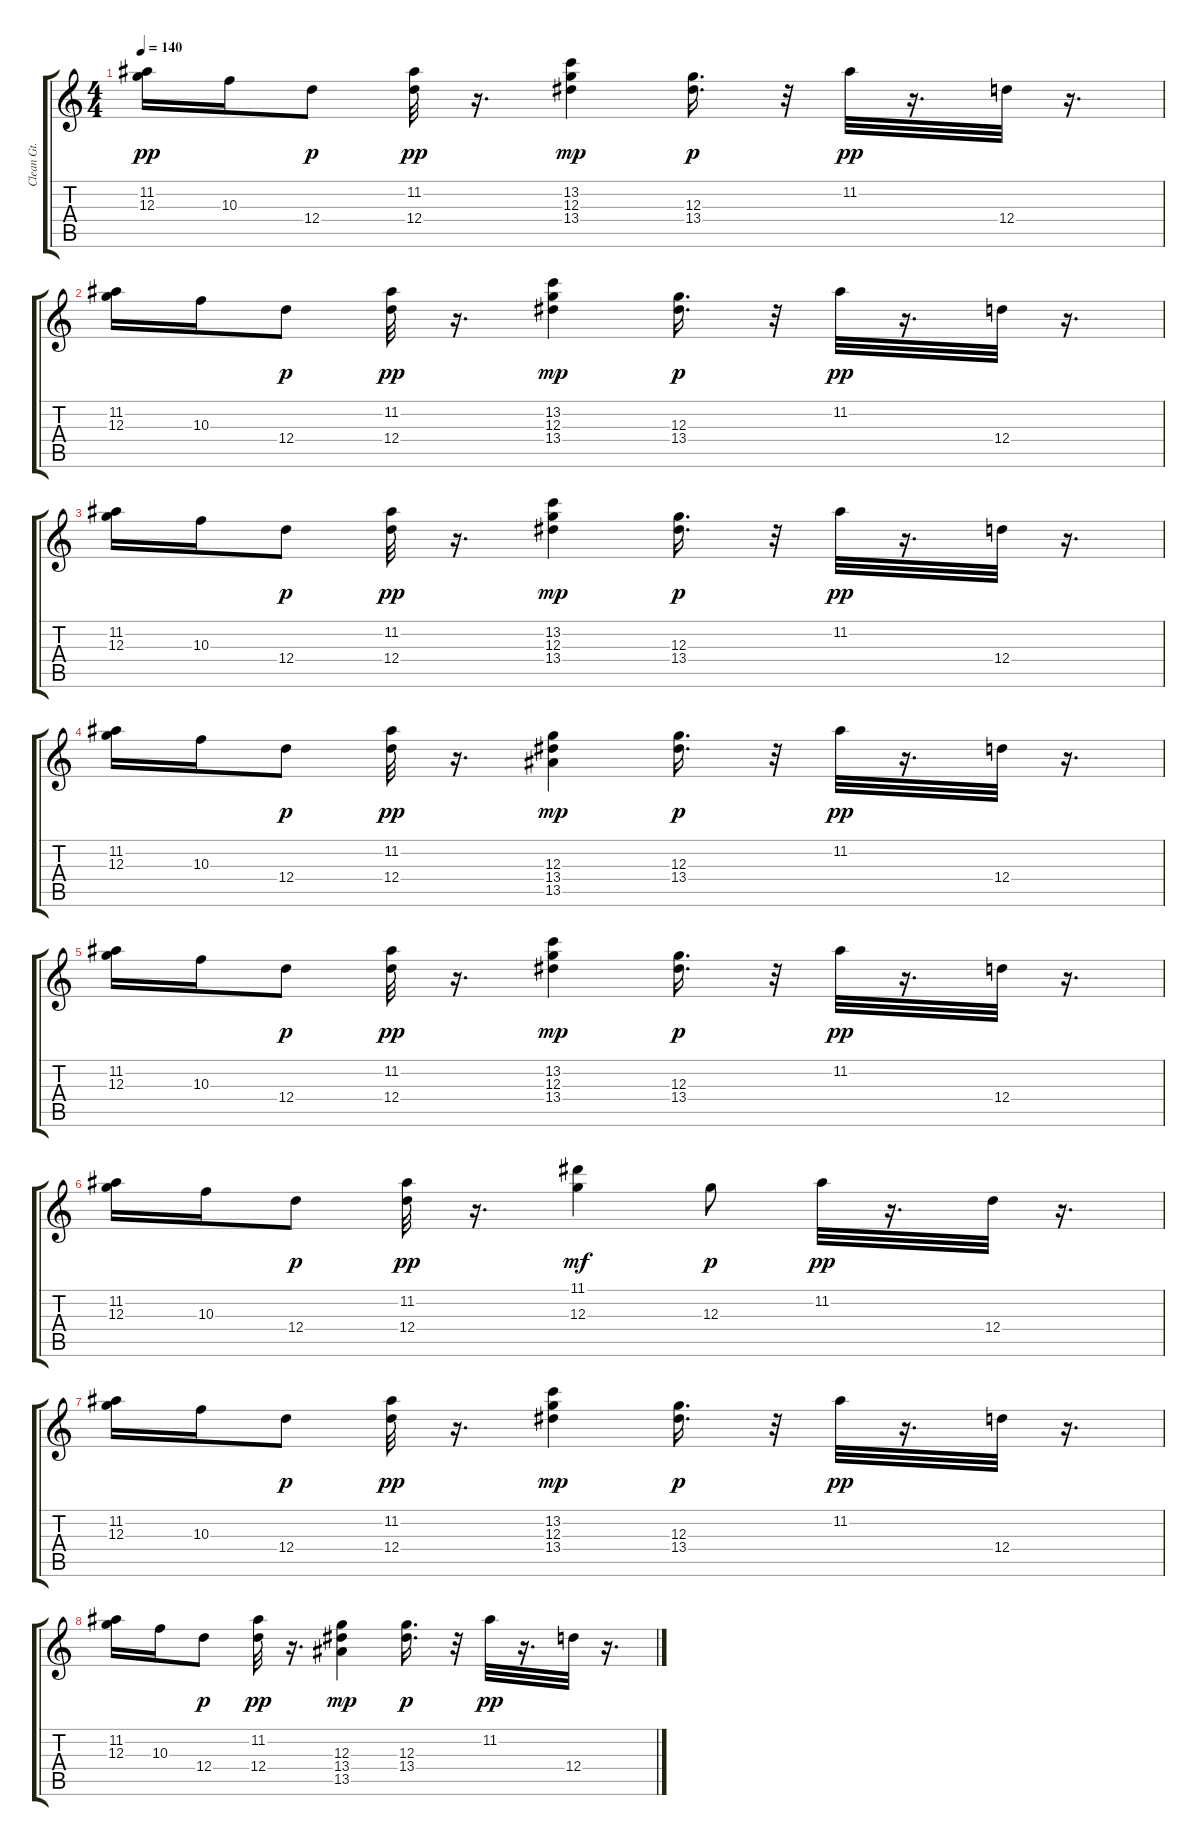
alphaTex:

\track ("Clean Gt.           " "Clean Gt. ") {instrument electricguitarclean}
\staff {score tabs}
\tuning (E4 B3 G3 D3 A2 E2) {hide}
\ts (4 4)
\tempo 140
\clef g2
\ks c
(11.2 12.3).16{dy pp} 10.3.16 12.4.8{dy p} (11.2 12.4).32{dy pp} r.16{d} (13.2 12.3 13.4).4{dy mp} (12.3 13.4).16{d dy p} r.32 11.2.32{dy pp} r.16{d} 12.4.32 r.16{d} |
(11.2 12.3).16 10.3.16 12.4.8{dy p} (11.2 12.4).32{dy pp} r.16{d} (13.2 12.3 13.4).4{dy mp} (12.3 13.4).16{d dy p} r.32 11.2.32{dy pp} r.16{d} 12.4.32 r.16{d} |
(11.2 12.3).16 10.3.16 12.4.8{dy p} (11.2 12.4).32{dy pp} r.16{d} (13.2 12.3 13.4).4{dy mp} (12.3 13.4).16{d dy p} r.32 11.2.32{dy pp} r.16{d} 12.4.32 r.16{d} |
(11.2 12.3).16 10.3.16 12.4.8{dy p} (11.2 12.4).32{dy pp} r.16{d} (12.3 13.4 13.5).4{dy mp} (12.3 13.4).16{d dy p} r.32 11.2.32{dy pp} r.16{d} 12.4.32 r.16{d} |
(11.2 12.3).16 10.3.16 12.4.8{dy p} (11.2 12.4).32{dy pp} r.16{d} (13.2 12.3 13.4).4{dy mp} (12.3 13.4).16{d dy p} r.32 11.2.32{dy pp} r.16{d} 12.4.32 r.16{d} |
(11.2 12.3).16 10.3.16 12.4.8{dy p} (11.2 12.4).32{dy pp} r.16{d} (11.1 12.3).4{dy mf} 12.3.8{dy p} 11.2.32{dy pp} r.16{d} 12.4.32 r.16{d} |
(11.2 12.3).16 10.3.16 12.4.8{dy p} (11.2 12.4).32{dy pp} r.16{d} (13.2 12.3 13.4).4{dy mp} (12.3 13.4).16{d dy p} r.32 11.2.32{dy pp} r.16{d} 12.4.32 r.16{d} |
(11.2 12.3).16 10.3.16 12.4.8{dy p} (11.2 12.4).32{dy pp} r.16{d} (12.3 13.4 13.5).4{dy mp} (12.3 13.4).16{d dy p} r.32 11.2.32{dy pp} r.16{d} 12.4.32 r.16{d}
